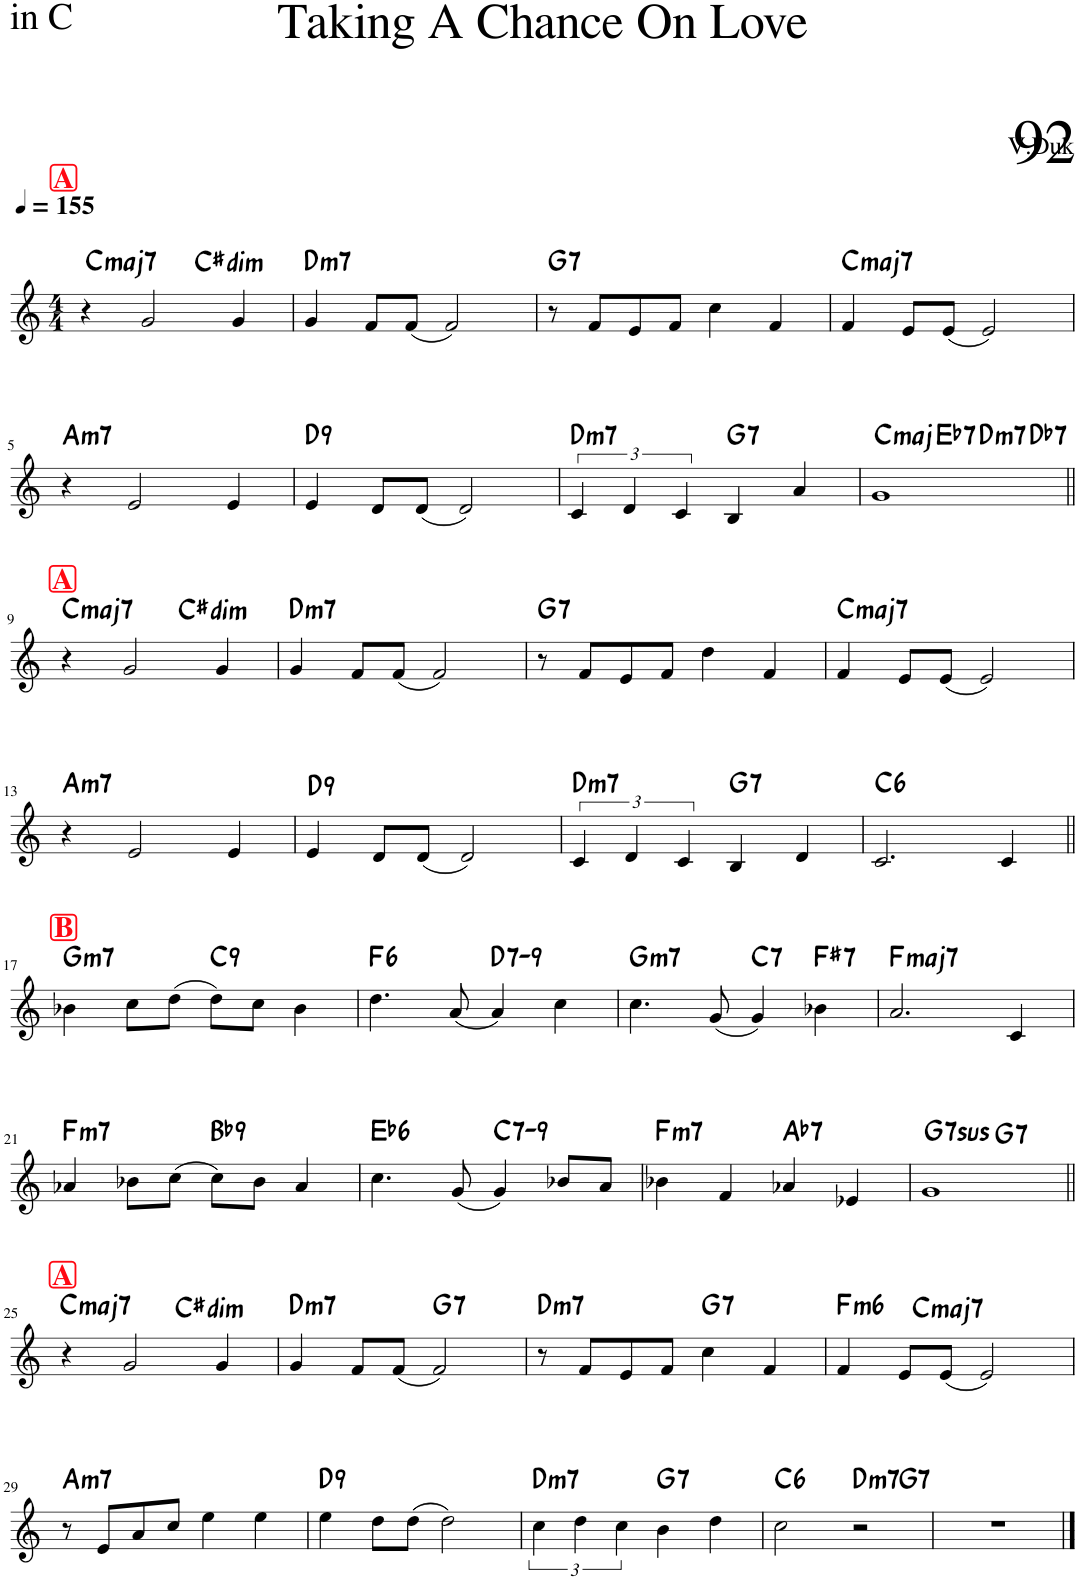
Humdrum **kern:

**kern	**harte
*part1	*part1
*staff1	*
*I"Piano	*
*I'Pno.	*
*clefG2	*
*k[]	*
*M4/4	*
*MM155	*
!!LO:REH:place=s1:a:B:cj:color=#FF0913:fs=16:t=A
=1	=1
4r	.
!	!LO:H:kt=maj7
2g/	C:maj7
!	!LO:H:kt=dim
4g/	C#:dim
=2	=2
!	!LO:H:kt=m7
4g/	D:min7
8f/L	.
(8f/J	.
2f/)	.
=3	=3
!	!LO:H:kt=7
8r	G:7
8f/L	.
8e/	.
8f/J	.
4cc\	.
4f/	.
=4	=4
!	!LO:H:kt=maj7
4f/	C:maj7
8e/L	.
(8e/J	.
2e/)	.
!!LO:LB:g=z
=5	=5
!	!LO:H:kt=m7
4r	A:min7
2e/	.
4e/	.
=6	=6
!	!LO:H:kt=9
4e/	D:9
8d/L	.
(8d/J	.
2d/)	.
=7	=7
!	!LO:H:kt=m7
6c/	D:min7
6d/	.
6c/	.
!	!LO:H:kt=7
4B/	G:7
4a/	.
=8	=8
!	!LO:H:kt=maj
*^	*
*	*^	*
*	*	*^	*
1g	4ryy	2ryy	2.ryy	C:maj
!	!	!	!	!LO:H:kt=7
.	2.ryy	.	.	Eb:7
!	!	!	!	!LO:H:kt=m7
.	.	2ryy	.	D:min7
!	!	!	!	!LO:H:kt=7
.	.	.	4ryy	Db:7
*v	*v	*v	*v	*
!!LO:LB:g=z
!!LO:REH:place=s1:a:B:cj:color=#FF0913:fs=16:t=A
=9||	=9||
4r	.
!	!LO:H:kt=maj7
2g/	C:maj7
!	!LO:H:kt=dim
4g/	C#:dim
=10	=10
!	!LO:H:kt=m7
4g/	D:min7
8f/L	.
(8f/J	.
2f/)	.
=11	=11
!	!LO:H:kt=7
8r	G:7
8f/L	.
8e/	.
8f/J	.
4cc\	.
4f/	.
=12	=12
!	!LO:H:kt=maj7
4f/	C:maj7
8e/L	.
(8e/J	.
2e/)	.
!!LO:LB:g=z
=13	=13
!	!LO:H:kt=m7
4r	A:min7
2e/	.
4e/	.
=14	=14
!	!LO:H:kt=9
4e/	D:9
8d/L	.
(8d/J	.
2d/)	.
=15	=15
!	!LO:H:kt=m7
6c/	D:min7
6d/	.
6c/	.
!	!LO:H:kt=7
4B/	G:7
4d/	.
=16	=16
!	!LO:H:kt=6
2.c/	C:maj6
4c/	.
!!LO:LB:g=z
!!LO:REH:place=s1:a:B:cj:color=#FF0913:fs=16:t=B
=17||	=17||
!	!LO:H:kt=m7
4b-X\	G:min7
8cc\L	.
(8dd\J	.
!	!LO:H:kt=9
8dd\L)	C:9
8cc\J	.
4b-\	.
=18	=18
!	!LO:H:kt=6
4.dd\	F:maj6
(8a/	.
!	!LO:H:kt=7
4a/)	D:7(b9)
4cc\	.
=19	=19
!	!LO:H:kt=m7
4.cc\	G:min7
(8g/	.
!	!LO:H:kt=7
4g/)	C:7
!	!LO:H:kt=7
4b-X\	F#:7
=20	=20
!	!LO:H:kt=maj7
2.a/	F:maj7
4c/	.
!!LO:LB:g=z
=21	=21
!	!LO:H:kt=m7
4a-X/	F:min7
8b-X\L	.
(8cc\J	.
!	!LO:H:kt=9
8cc\L)	Bb:9
8b-\J	.
4a-/	.
=22	=22
!	!LO:H:kt=6
4.cc\	Eb:maj6
(8g/	.
!	!LO:H:kt=7
4g/)	C:7(b9)
8b-X/L	.
8a/J	.
=23	=23
!	!LO:H:kt=m7
4b-X\	F:min7
4f/	.
!	!LO:H:kt=7
4a-X/	Ab:7
4e-X/	.
=24	=24
!	!LO:H:kt=7sus
*^	*
1g	2.ryy	G:sus4(7)
!	!	!LO:H:kt=7
.	4ryy	G:7
*v	*v	*
!!LO:LB:g=z
!!LO:REH:place=s1:a:B:cj:color=#FF0913:fs=16:t=A
=25||	=25||
4r	.
!	!LO:H:kt=maj7
2g/	C:maj7
!	!LO:H:kt=dim
4g/	C#:dim
=26	=26
!	!LO:H:kt=m7
4g/	D:min7
8f/L	.
(8f/J	.
!	!LO:H:kt=7
2f/)	G:7
=27	=27
!	!LO:H:kt=m7
8r	D:min7
8f/L	.
8e/	.
8f/J	.
!	!LO:H:kt=7
4cc\	G:7
4f/	.
=28	=28
!	!LO:H:kt=m6
4f/	F:min6
8e/L	.
(8e/J	.
!	!LO:H:kt=maj7
2e/)	C:maj7
!!LO:LB:g=z
=29	=29
!	!LO:H:kt=m7
8r	A:min7
8e/L	.
8a/	.
8cc/J	.
4ee\	.
4ee\	.
=30	=30
!	!LO:H:kt=9
4ee\	D:9
8dd\L	.
(8dd\J	.
2dd\)	.
=31	=31
!	!LO:H:kt=m7
6cc\	D:min7
6dd\	.
6cc\	.
!	!LO:H:kt=7
4b\	G:7
4dd\	.
=32	=32
!	!LO:H:kt=6
2cc\	C:maj6
!	!LO:H:kt=m7
2r	D:min7
=33	=33
1r	.
==	==
*-	*-
